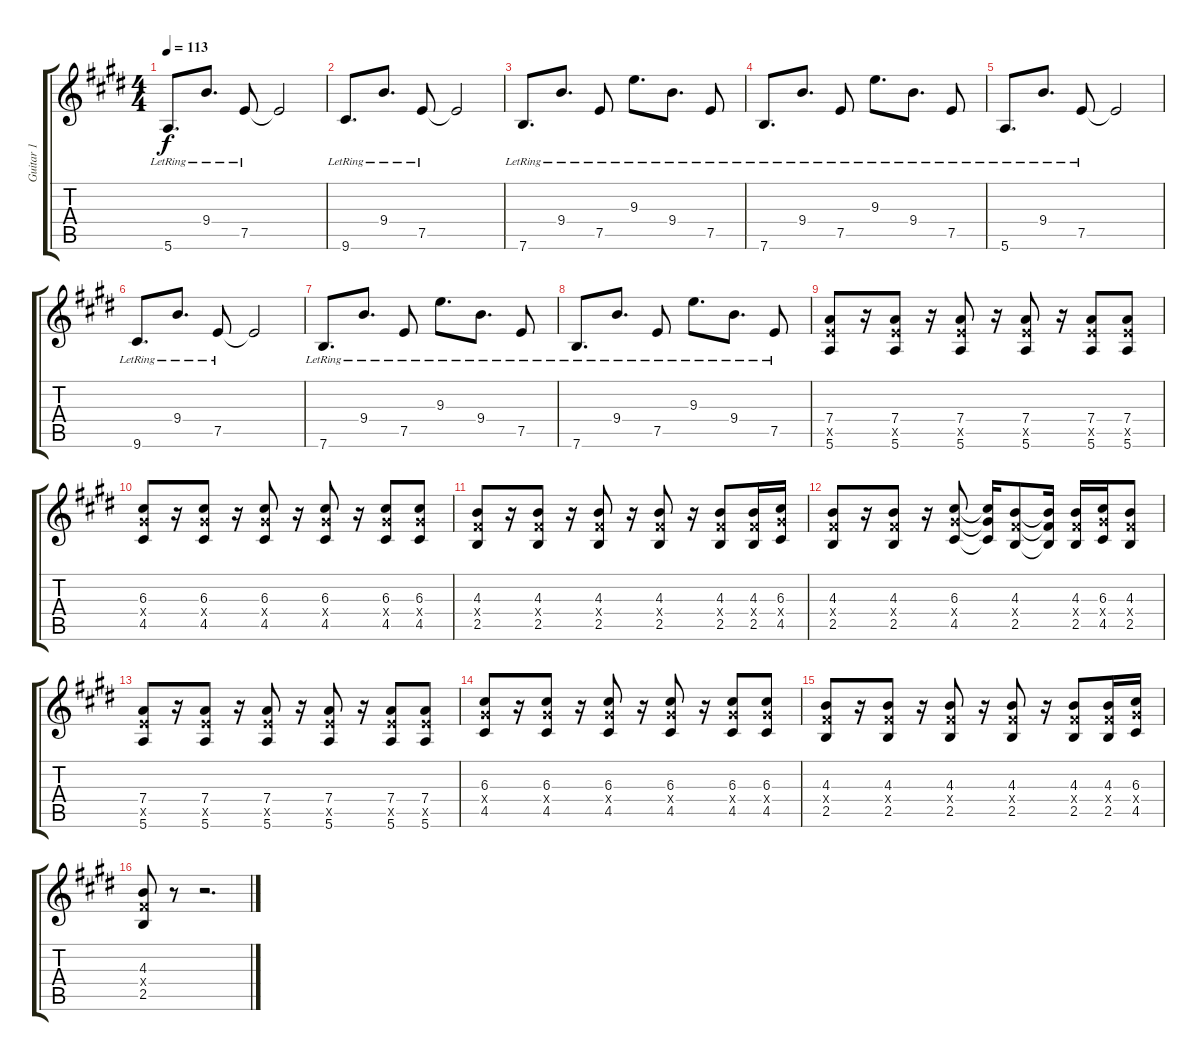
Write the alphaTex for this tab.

\track ("Guitar 1" "Guitar 1") {instrument distortionguitar}
\staff {score tabs}
\tuning (E4 B3 G3 D3 A2 E2) {hide}
\ts (4 4)
\tempo 113
\clef g2
\ks e
5.6{lr}.8{d dy f} 9.4{lr}.8{d} 7.5{lr}.8 7.5{t}.2 |
9.6{lr}.8{d} 9.4{lr}.8{d} 7.5{lr}.8 7.5{t}.2 |
7.6{lr}.8{d} 9.4{lr}.8{d} 7.5{lr}.8 9.3{lr}.8{d} 9.4{lr}.8{d} 7.5{lr}.8 |
7.6{lr}.8{d} 9.4{lr}.8{d} 7.5{lr}.8 9.3{lr}.8{d} 9.4{lr}.8{d} 7.5{lr}.8 |
5.6{lr}.8{d} 9.4{lr}.8{d} 7.5{lr}.8 7.5{t}.2 |
9.6{lr}.8{d} 9.4{lr}.8{d} 7.5{lr}.8 7.5{t}.2 |
7.6{lr}.8{d} 9.4{lr}.8{d} 7.5{lr}.8 9.3{lr}.8{d} 9.4{lr}.8{d} 7.5{lr}.8 |
7.6{lr}.8{d} 9.4{lr}.8{d} 7.5{lr}.8 9.3{lr}.8{d} 9.4{lr}.8{d} 7.5{lr}.8 |
(7.4 7.5{x} 5.6).8{instrument distortionguitar} r.16 (7.4 7.5{x} 5.6).8 r.16 (7.4 7.5{x} 5.6).8 r.16 (7.4 7.5{x} 5.6).8 r.16 (7.4 7.5{x} 5.6).8 (7.4 7.5{x} 5.6).8 |
(6.3 6.4{x} 4.5).8 r.16 (6.3 6.4{x} 4.5).8 r.16 (6.3 6.4{x} 4.5).8 r.16 (6.3 6.4{x} 4.5).8 r.16 (6.3 6.4{x} 4.5).8 (6.3 6.4{x} 4.5).8 |
(4.3 4.4{x} 2.5).8 r.16 (4.3 4.4{x} 2.5).8 r.16 (4.3 4.4{x} 2.5).8 r.16 (4.3 4.4{x} 2.5).8 r.16 (4.3 4.4{x} 2.5).8 (4.3 4.4{x} 2.5).16 (6.3 6.4{x} 4.5).16 |
(4.3 4.4{x} 2.5).8 r.16 (4.3 4.4{x} 2.5).8 r.16 (6.3 6.4{x} 4.5).8 (6.3{t} 6.4{t} 4.5{t}).16 (4.3 4.4{x} 2.5).8 (4.3{t} 4.4{t} 2.5{t}).16 (4.3 4.4{x} 2.5).16 (6.3 6.4{x} 4.5).16 (4.3 4.4{x} 2.5).8 |
(7.4 7.5{x} 5.6).8 r.16 (7.4 7.5{x} 5.6).8 r.16 (7.4 7.5{x} 5.6).8 r.16 (7.4 7.5{x} 5.6).8 r.16 (7.4 7.5{x} 5.6).8 (7.4 7.5{x} 5.6).8 |
(6.3 6.4{x} 4.5).8 r.16 (6.3 6.4{x} 4.5).8 r.16 (6.3 6.4{x} 4.5).8 r.16 (6.3 6.4{x} 4.5).8 r.16 (6.3 6.4{x} 4.5).8 (6.3 6.4{x} 4.5).8 |
(4.3 4.4{x} 2.5).8 r.16 (4.3 4.4{x} 2.5).8 r.16 (4.3 4.4{x} 2.5).8 r.16 (4.3 4.4{x} 2.5).8 r.16 (4.3 4.4{x} 2.5).8 (4.3 4.4{x} 2.5).16 (6.3 6.4{x} 4.5).16 |
(4.3 4.4{x} 2.5).8 r.8 r.2{d}
